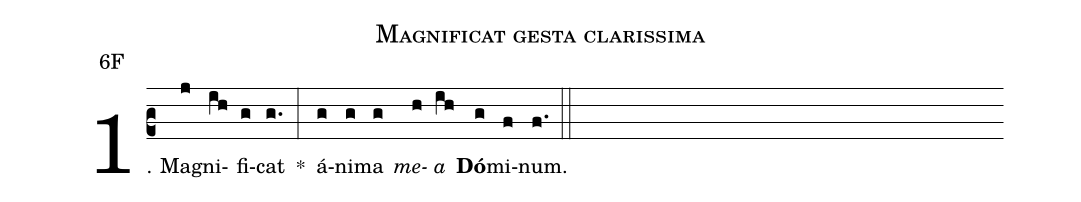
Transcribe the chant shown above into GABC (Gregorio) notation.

name: Magnificat gesta clarissima;
mode: 6;
annotation: 6F;
%%
(c2) 1. Ma(j)gni(ih)fi(g)cat(g.)  *(:) á(g)ni(g)ma(g) <i>me</i>(h)<i>a</i>(ih) <b>Dó</b>(g)mi(f)num.(f.) (::)
